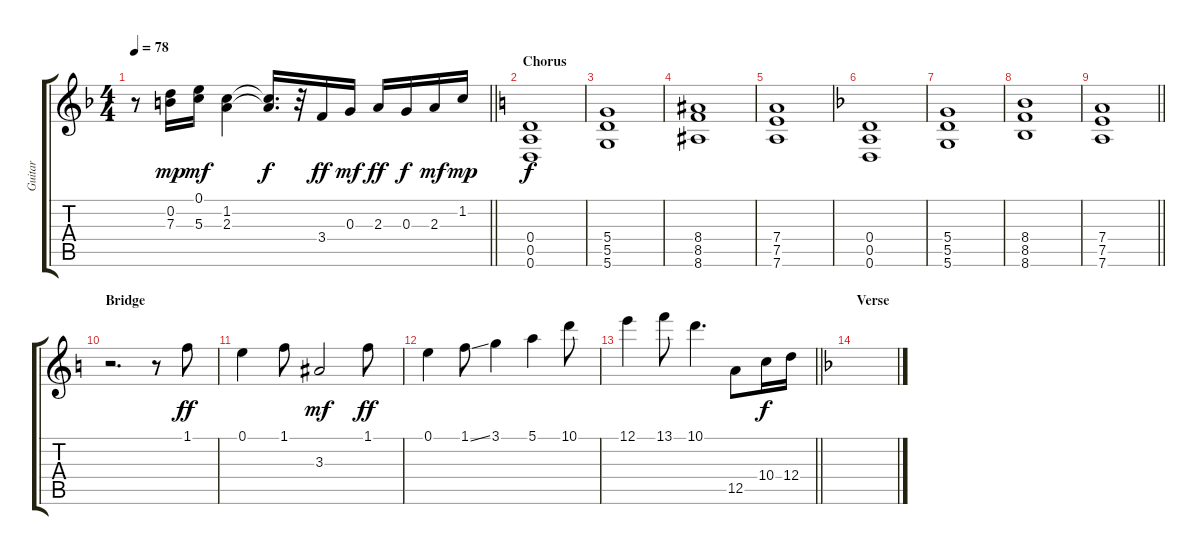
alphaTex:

\track ("Guitar" "Guitar") {instrument distortionguitar}
\staff {score tabs}
\tuning (E4 B3 G3 D3 A2 D2) {hide}
\ts (4 4)
\tempo 78
\clef g2
\barLineRight lightlight
\ks f
r.8{dy mf} (0.2 7.3).16{dy mp} (0.1 5.3).16{dy mf} (1.2 2.3).4 (1.2{t} 2.3{t}).16{d dy f} r.32 3.4.16{dy ff} 0.3.16{dy mf} 2.3.16{dy ff} 0.3.16{dy f} 2.3.16{dy mf} 1.2.16{dy mp} |
\section ("" "Chorus")
\ks c
(0.4 0.5 0.6).1{dy f instrument distortionguitar} |
(5.4 5.5 5.6).1 |
(8.4 8.5 8.6).1 |
(7.4 7.5 7.6).1 |
\ks f
(0.4 0.5 0.6).1 |
(5.4 5.5 5.6).1 |
(8.4 8.5 8.6).1 |
\barLineRight lightlight
(7.4 7.5 7.6).1 |
\section ("" "Bridge")
\ks c
r.2{d} r.8 1.1.8{dy ff} |
0.1.4 1.1.8 3.3.2{dy mf} 1.1.8{dy ff} |
0.1.4 1.1{ss}.8 3.1.4 5.1.4 10.1.8 |
\barLineRight lightlight
12.1.4 13.1.8 10.1.4{d} 12.5.8 10.4.16{dy f} 12.4.16 |
\section ("" "Verse")
\ks f
